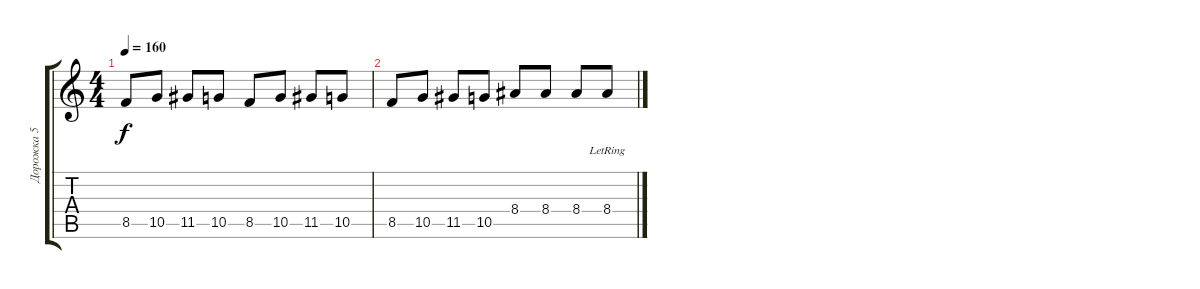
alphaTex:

\track ("Дорожка 5" "Дорожка 5") {instrument distortionguitar}
\staff {score tabs}
\tuning (E4 B3 G3 D3 A2 E2) {hide}
\ts (4 4)
\tempo 160
\clef g2
\ks c
8.5.8{dy f} 10.5.8 11.5.8 10.5.8 8.5.8 10.5.8 11.5.8 10.5.8 |
8.5.8 10.5.8 11.5.8 10.5.8 8.4.8 8.4.8 8.4.8 8.4{lr}.8
